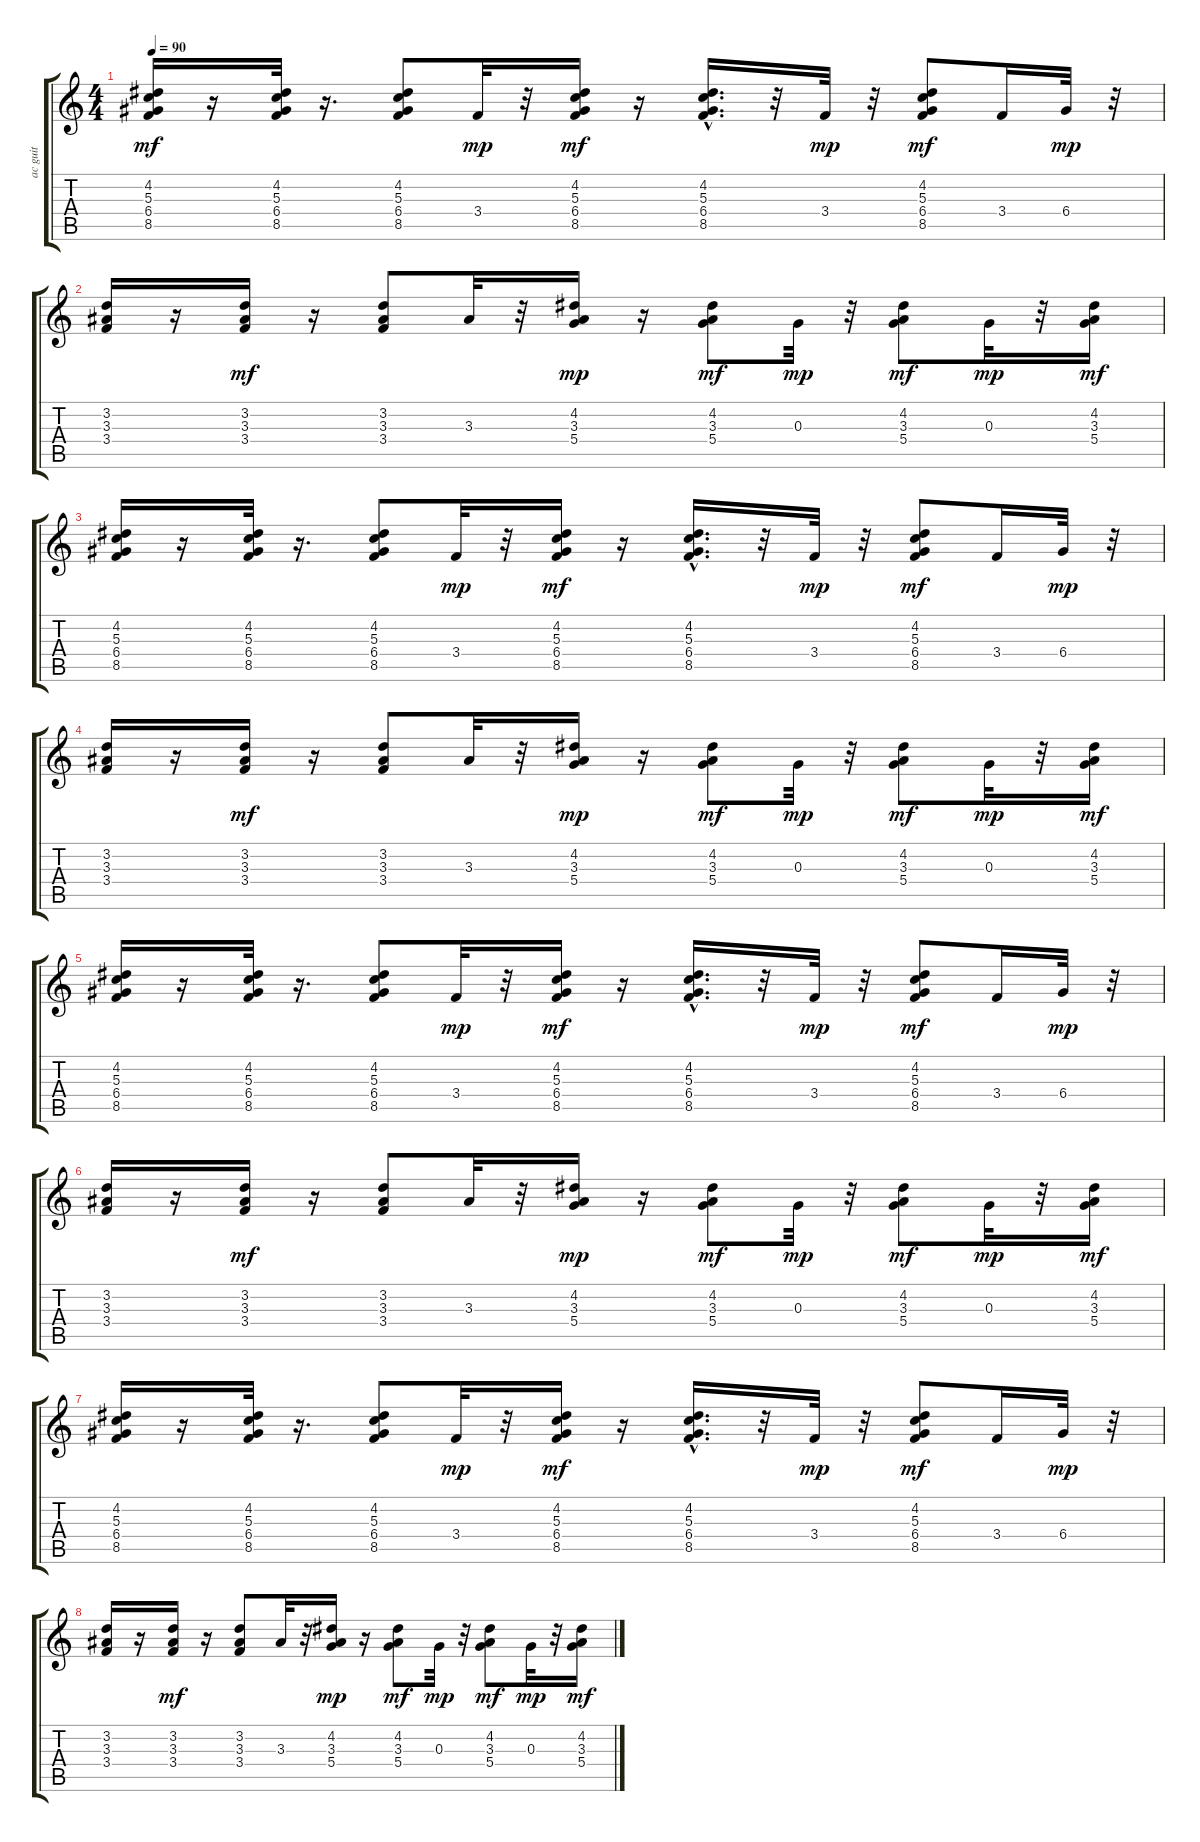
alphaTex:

\track ("ac guit" "ac guit") {instrument acousticguitarsteel}
\staff {score tabs}
\tuning (E4 B3 G3 D3 A2 E2) {hide}
\ts (4 4)
\tempo 90
\clef g2
\ks c
(4.2 5.3 6.4 8.5).16{dy mf} r.16 (4.2 5.3 6.4 8.5).32 r.16{d} (4.2 5.3 6.4 8.5).8 3.4.32{dy mp} r.32 (4.2 5.3 6.4 8.5).16{dy mf} r.16 (4.2{hac} 5.3{hac} 6.4{hac} 8.5{hac}).16{d} r.32 3.4.32{dy mp} r.32 (4.2 5.3 6.4 8.5).8{dy mf} 3.4.16 6.4.32{dy mp} r.32 |
(3.2 3.3 3.4).16 r.16 (3.2 3.3 3.4).16{dy mf} r.16 (3.2 3.3 3.4).8 3.3.32 r.32 (4.2 3.3 5.4).16{dy mp} r.16 (4.2 3.3 5.4).8{dy mf} 0.3.32{dy mp} r.32 (4.2 3.3 5.4).8{dy mf} 0.3.32{dy mp} r.32 (4.2 3.3 5.4).16{dy mf} |
(4.2 5.3 6.4 8.5).16 r.16 (4.2 5.3 6.4 8.5).32 r.16{d} (4.2 5.3 6.4 8.5).8 3.4.32{dy mp} r.32 (4.2 5.3 6.4 8.5).16{dy mf} r.16 (4.2{hac} 5.3{hac} 6.4{hac} 8.5{hac}).16{d} r.32 3.4.32{dy mp} r.32 (4.2 5.3 6.4 8.5).8{dy mf} 3.4.16 6.4.32{dy mp} r.32 |
(3.2 3.3 3.4).16 r.16 (3.2 3.3 3.4).16{dy mf} r.16 (3.2 3.3 3.4).8 3.3.32 r.32 (4.2 3.3 5.4).16{dy mp} r.16 (4.2 3.3 5.4).8{dy mf} 0.3.32{dy mp} r.32 (4.2 3.3 5.4).8{dy mf} 0.3.32{dy mp} r.32 (4.2 3.3 5.4).16{dy mf} |
(4.2 5.3 6.4 8.5).16 r.16 (4.2 5.3 6.4 8.5).32 r.16{d} (4.2 5.3 6.4 8.5).8 3.4.32{dy mp} r.32 (4.2 5.3 6.4 8.5).16{dy mf} r.16 (4.2{hac} 5.3{hac} 6.4{hac} 8.5{hac}).16{d} r.32 3.4.32{dy mp} r.32 (4.2 5.3 6.4 8.5).8{dy mf} 3.4.16 6.4.32{dy mp} r.32 |
(3.2 3.3 3.4).16 r.16 (3.2 3.3 3.4).16{dy mf} r.16 (3.2 3.3 3.4).8 3.3.32 r.32 (4.2 3.3 5.4).16{dy mp} r.16 (4.2 3.3 5.4).8{dy mf} 0.3.32{dy mp} r.32 (4.2 3.3 5.4).8{dy mf} 0.3.32{dy mp} r.32 (4.2 3.3 5.4).16{dy mf} |
(4.2 5.3 6.4 8.5).16 r.16 (4.2 5.3 6.4 8.5).32 r.16{d} (4.2 5.3 6.4 8.5).8 3.4.32{dy mp} r.32 (4.2 5.3 6.4 8.5).16{dy mf} r.16 (4.2{hac} 5.3{hac} 6.4{hac} 8.5{hac}).16{d} r.32 3.4.32{dy mp} r.32 (4.2 5.3 6.4 8.5).8{dy mf} 3.4.16 6.4.32{dy mp} r.32 |
(3.2 3.3 3.4).16 r.16 (3.2 3.3 3.4).16{dy mf} r.16 (3.2 3.3 3.4).8 3.3.32 r.32 (4.2 3.3 5.4).16{dy mp} r.16 (4.2 3.3 5.4).8{dy mf} 0.3.32{dy mp} r.32 (4.2 3.3 5.4).8{dy mf} 0.3.32{dy mp} r.32 (4.2 3.3 5.4).16{dy mf}
